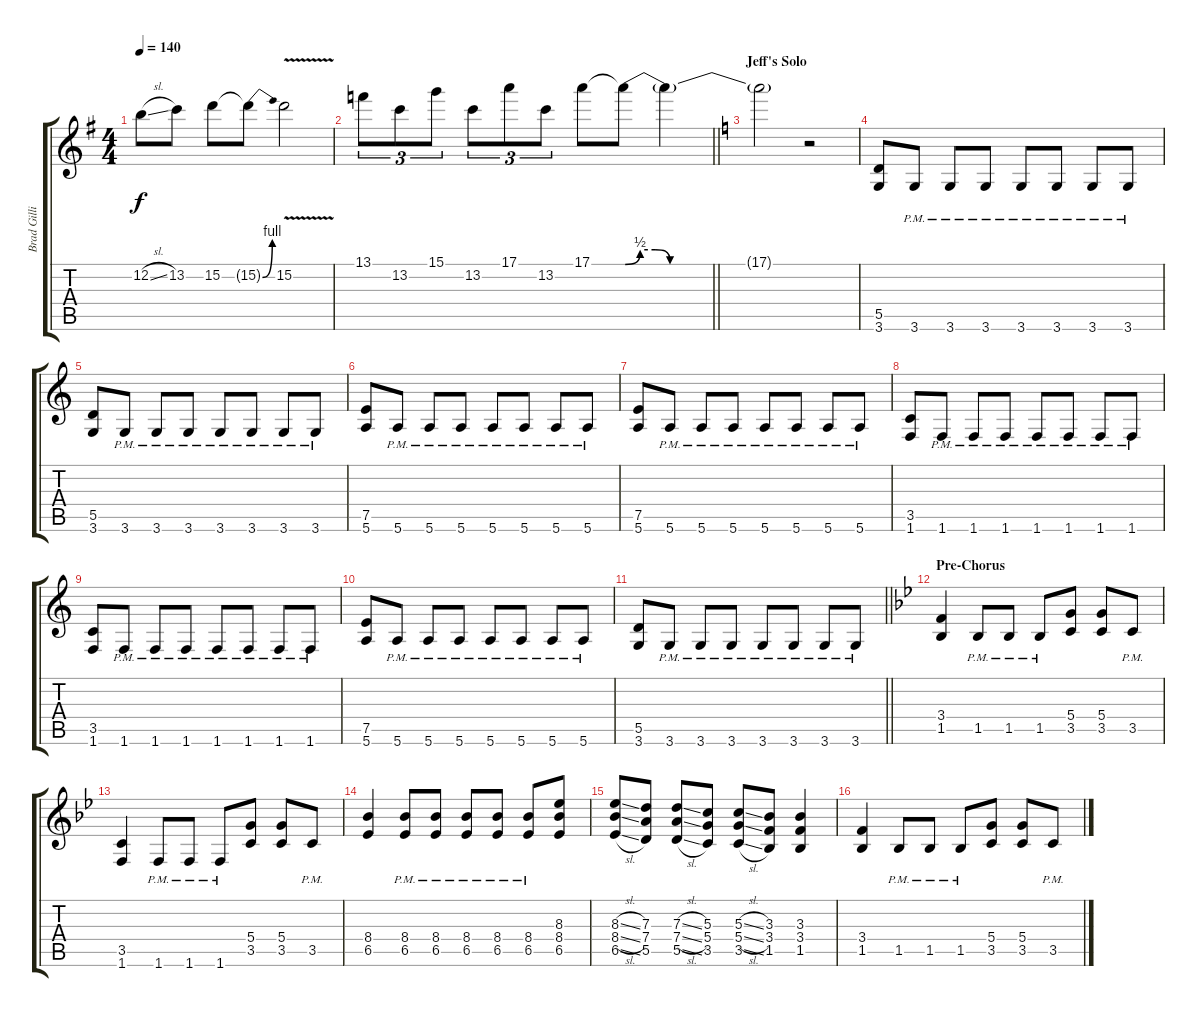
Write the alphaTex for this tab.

\track ("Brad Gillis" "Brad Gilli") {instrument distortionguitar}
\staff {score tabs}
\tuning (E4 B3 G3 D3 A2 E2) {hide}
\ts (4 4)
\tempo 140
\clef g2
\ks g
12.2{sl}.8{dy f} 13.2.8 15.2.8 15.2{be (bend 0 0 60 4) t}.8 15.2{v}.2 |
\barLineRight lightlight
13.1.8{tu (3 2)} 13.2.8{tu (3 2)} 15.1.8{tu (3 2)} 13.2.8{tu (3 2)} 17.1.8{tu (3 2)} 13.2.8{tu (3 2)} 17.1.8 17.1{be (custom 0 0 5 2 10 2 15 0 20 0 30 0 60 0) t}.8 17.1{t}.4 |
\section ("" "Jeff's Solo")
\ks c
17.1{t}.2 r.2 |
(5.5 3.6).8 3.6{pm}.8 3.6{pm}.8 3.6{pm}.8 3.6{pm}.8 3.6{pm}.8 3.6{pm}.8 3.6{pm}.8 |
(5.5 3.6).8 3.6{pm}.8 3.6{pm}.8 3.6{pm}.8 3.6{pm}.8 3.6{pm}.8 3.6{pm}.8 3.6{pm}.8 |
(7.5 5.6).8 5.6{pm}.8 5.6{pm}.8 5.6{pm}.8 5.6{pm}.8 5.6{pm}.8 5.6{pm}.8 5.6{pm}.8 |
(7.5 5.6).8 5.6{pm}.8 5.6{pm}.8 5.6{pm}.8 5.6{pm}.8 5.6{pm}.8 5.6{pm}.8 5.6{pm}.8 |
(3.5 1.6).8 1.6{pm}.8 1.6{pm}.8 1.6{pm}.8 1.6{pm}.8 1.6{pm}.8 1.6{pm}.8 1.6{pm}.8 |
(3.5 1.6).8 1.6{pm}.8 1.6{pm}.8 1.6{pm}.8 1.6{pm}.8 1.6{pm}.8 1.6{pm}.8 1.6{pm}.8 |
(7.5 5.6).8 5.6{pm}.8 5.6{pm}.8 5.6{pm}.8 5.6{pm}.8 5.6{pm}.8 5.6{pm}.8 5.6{pm}.8 |
\barLineRight lightlight
(5.5 3.6).8 3.6{pm}.8 3.6{pm}.8 3.6{pm}.8 3.6{pm}.8 3.6{pm}.8 3.6{pm}.8 3.6{pm}.8 |
\section ("" "Pre-Chorus")
\ks bb
(3.4 1.5).4 1.5{pm}.8 1.5{pm}.8 1.5{pm}.8 (5.4 3.5).8 (5.4 3.5).8 3.5{pm}.8 |
(3.5 1.6).4 1.6{pm}.8 1.6{pm}.8 1.6{pm}.8 (5.4 3.5).8 (5.4 3.5).8 3.5{pm}.8 |
(8.4 6.5).4 (8.4{pm} 6.5{pm}).8 (8.4{pm} 6.5{pm}).8 (8.4{pm} 6.5{pm}).8 (8.4{pm} 6.5{pm}).8 (8.4{pm} 6.5{pm}).8 (8.3 8.4 6.5).8 |
(8.3{sl} 8.4{sl} 6.5{sl}).8 (7.3 7.4 5.5).8 (7.3{sl} 7.4{sl} 5.5{sl}).8 (5.3 5.4 3.5).8 (5.3{sl} 5.4{sl} 3.5{sl}).8 (3.3 3.4 1.5).8 (3.3 3.4 1.5).4 |
(3.4 1.5).4 1.5{pm}.8 1.5{pm}.8 1.5{pm}.8 (5.4 3.5).8 (5.4 3.5).8 3.5{pm}.8
